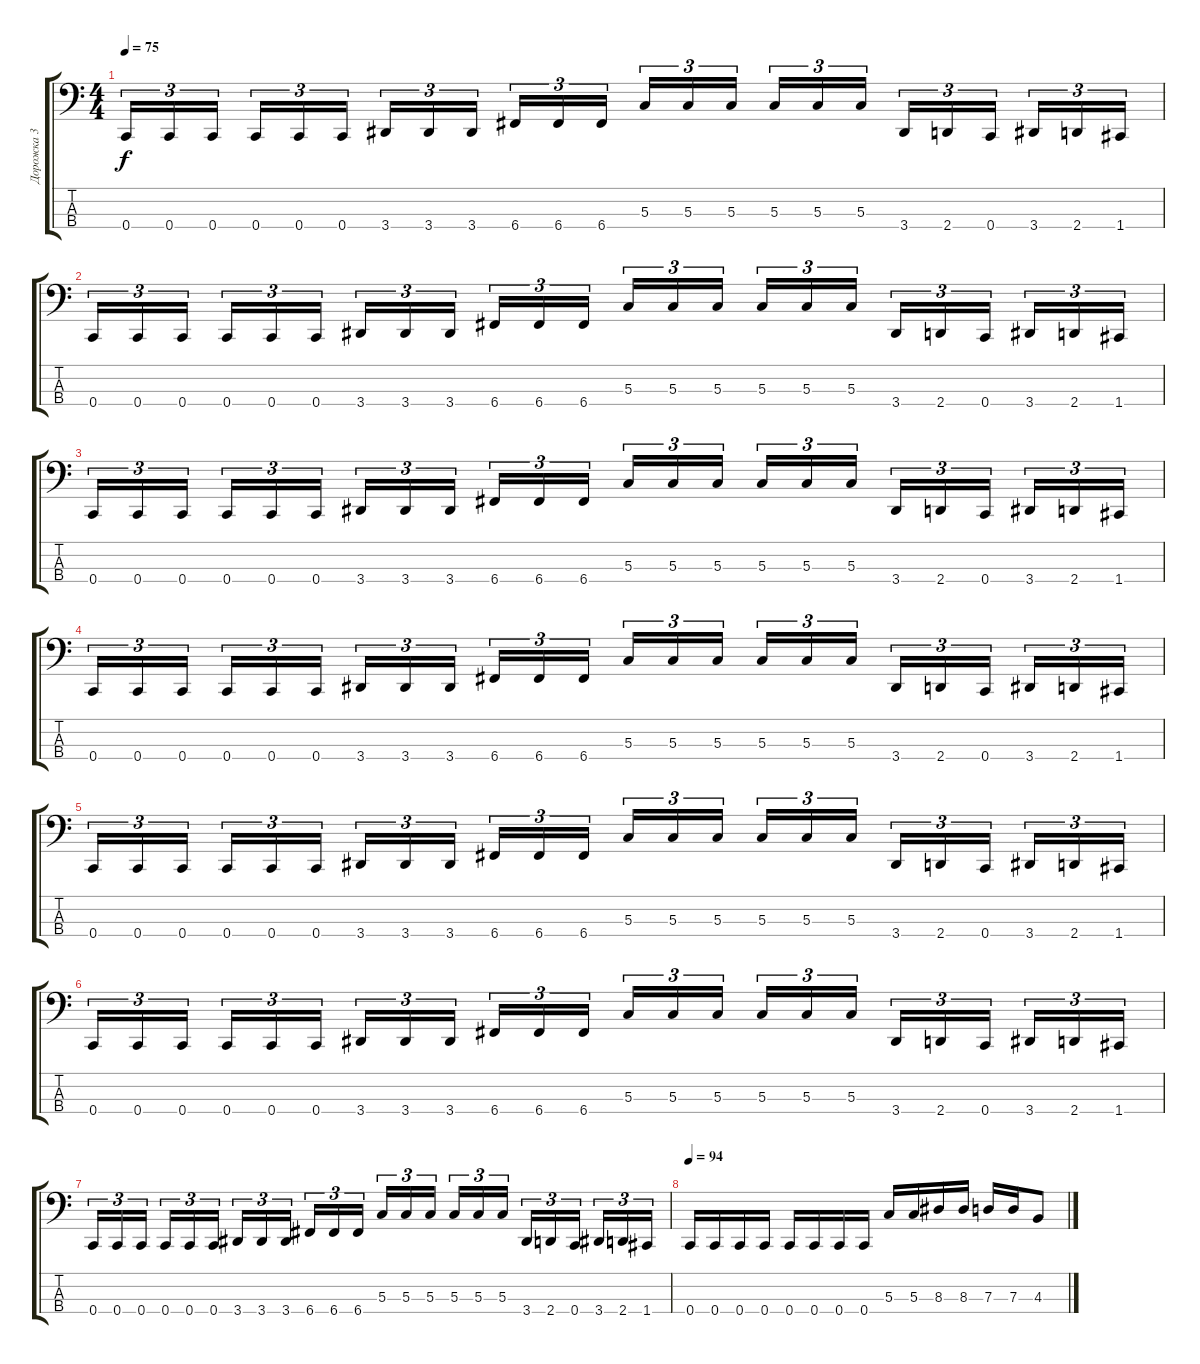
\track ("Дорожка 3" "Дорожка 3") {instrument electricbasspick}
\staff {score tabs}
\tuning (F2 C2 G1 C1) {hide}
\ts (4 4)
\tempo 75
\clef f4
\ks c
0.4.16{tu (3 2) dy f} 0.4.16{tu (3 2)} 0.4.16{tu (3 2)} 0.4.16{tu (3 2)} 0.4.16{tu (3 2)} 0.4.16{tu (3 2)} 3.4.16{tu (3 2)} 3.4.16{tu (3 2)} 3.4.16{tu (3 2)} 6.4.16{tu (3 2)} 6.4.16{tu (3 2)} 6.4.16{tu (3 2)} 5.3.16{tu (3 2)} 5.3.16{tu (3 2)} 5.3.16{tu (3 2)} 5.3.16{tu (3 2)} 5.3.16{tu (3 2)} 5.3.16{tu (3 2)} 3.4.16{tu (3 2)} 2.4.16{tu (3 2)} 0.4.16{tu (3 2)} 3.4.16{tu (3 2)} 2.4.16{tu (3 2)} 1.4.16{tu (3 2)} |
0.4.16{tu (3 2)} 0.4.16{tu (3 2)} 0.4.16{tu (3 2)} 0.4.16{tu (3 2)} 0.4.16{tu (3 2)} 0.4.16{tu (3 2)} 3.4.16{tu (3 2)} 3.4.16{tu (3 2)} 3.4.16{tu (3 2)} 6.4.16{tu (3 2)} 6.4.16{tu (3 2)} 6.4.16{tu (3 2)} 5.3.16{tu (3 2)} 5.3.16{tu (3 2)} 5.3.16{tu (3 2)} 5.3.16{tu (3 2)} 5.3.16{tu (3 2)} 5.3.16{tu (3 2)} 3.4.16{tu (3 2)} 2.4.16{tu (3 2)} 0.4.16{tu (3 2)} 3.4.16{tu (3 2)} 2.4.16{tu (3 2)} 1.4.16{tu (3 2)} |
0.4.16{tu (3 2)} 0.4.16{tu (3 2)} 0.4.16{tu (3 2)} 0.4.16{tu (3 2)} 0.4.16{tu (3 2)} 0.4.16{tu (3 2)} 3.4.16{tu (3 2)} 3.4.16{tu (3 2)} 3.4.16{tu (3 2)} 6.4.16{tu (3 2)} 6.4.16{tu (3 2)} 6.4.16{tu (3 2)} 5.3.16{tu (3 2)} 5.3.16{tu (3 2)} 5.3.16{tu (3 2)} 5.3.16{tu (3 2)} 5.3.16{tu (3 2)} 5.3.16{tu (3 2)} 3.4.16{tu (3 2)} 2.4.16{tu (3 2)} 0.4.16{tu (3 2)} 3.4.16{tu (3 2)} 2.4.16{tu (3 2)} 1.4.16{tu (3 2)} |
0.4.16{tu (3 2)} 0.4.16{tu (3 2)} 0.4.16{tu (3 2)} 0.4.16{tu (3 2)} 0.4.16{tu (3 2)} 0.4.16{tu (3 2)} 3.4.16{tu (3 2)} 3.4.16{tu (3 2)} 3.4.16{tu (3 2)} 6.4.16{tu (3 2)} 6.4.16{tu (3 2)} 6.4.16{tu (3 2)} 5.3.16{tu (3 2)} 5.3.16{tu (3 2)} 5.3.16{tu (3 2)} 5.3.16{tu (3 2)} 5.3.16{tu (3 2)} 5.3.16{tu (3 2)} 3.4.16{tu (3 2)} 2.4.16{tu (3 2)} 0.4.16{tu (3 2)} 3.4.16{tu (3 2)} 2.4.16{tu (3 2)} 1.4.16{tu (3 2)} |
0.4.16{tu (3 2)} 0.4.16{tu (3 2)} 0.4.16{tu (3 2)} 0.4.16{tu (3 2)} 0.4.16{tu (3 2)} 0.4.16{tu (3 2)} 3.4.16{tu (3 2)} 3.4.16{tu (3 2)} 3.4.16{tu (3 2)} 6.4.16{tu (3 2)} 6.4.16{tu (3 2)} 6.4.16{tu (3 2)} 5.3.16{tu (3 2)} 5.3.16{tu (3 2)} 5.3.16{tu (3 2)} 5.3.16{tu (3 2)} 5.3.16{tu (3 2)} 5.3.16{tu (3 2)} 3.4.16{tu (3 2)} 2.4.16{tu (3 2)} 0.4.16{tu (3 2)} 3.4.16{tu (3 2)} 2.4.16{tu (3 2)} 1.4.16{tu (3 2)} |
0.4.16{tu (3 2)} 0.4.16{tu (3 2)} 0.4.16{tu (3 2)} 0.4.16{tu (3 2)} 0.4.16{tu (3 2)} 0.4.16{tu (3 2)} 3.4.16{tu (3 2)} 3.4.16{tu (3 2)} 3.4.16{tu (3 2)} 6.4.16{tu (3 2)} 6.4.16{tu (3 2)} 6.4.16{tu (3 2)} 5.3.16{tu (3 2)} 5.3.16{tu (3 2)} 5.3.16{tu (3 2)} 5.3.16{tu (3 2)} 5.3.16{tu (3 2)} 5.3.16{tu (3 2)} 3.4.16{tu (3 2)} 2.4.16{tu (3 2)} 0.4.16{tu (3 2)} 3.4.16{tu (3 2)} 2.4.16{tu (3 2)} 1.4.16{tu (3 2)} |
0.4.16{tu (3 2)} 0.4.16{tu (3 2)} 0.4.16{tu (3 2)} 0.4.16{tu (3 2)} 0.4.16{tu (3 2)} 0.4.16{tu (3 2)} 3.4.16{tu (3 2)} 3.4.16{tu (3 2)} 3.4.16{tu (3 2)} 6.4.16{tu (3 2)} 6.4.16{tu (3 2)} 6.4.16{tu (3 2)} 5.3.16{tu (3 2)} 5.3.16{tu (3 2)} 5.3.16{tu (3 2)} 5.3.16{tu (3 2)} 5.3.16{tu (3 2)} 5.3.16{tu (3 2)} 3.4.16{tu (3 2)} 2.4.16{tu (3 2)} 0.4.16{tu (3 2)} 3.4.16{tu (3 2)} 2.4.16{tu (3 2)} 1.4.16{tu (3 2)} |
\tempo 94
0.4.16 0.4.16 0.4.16 0.4.16 0.4.16 0.4.16 0.4.16 0.4.16 5.3.16 5.3.16 8.3.16 8.3.16 7.3.16 7.3.16 4.3.8
